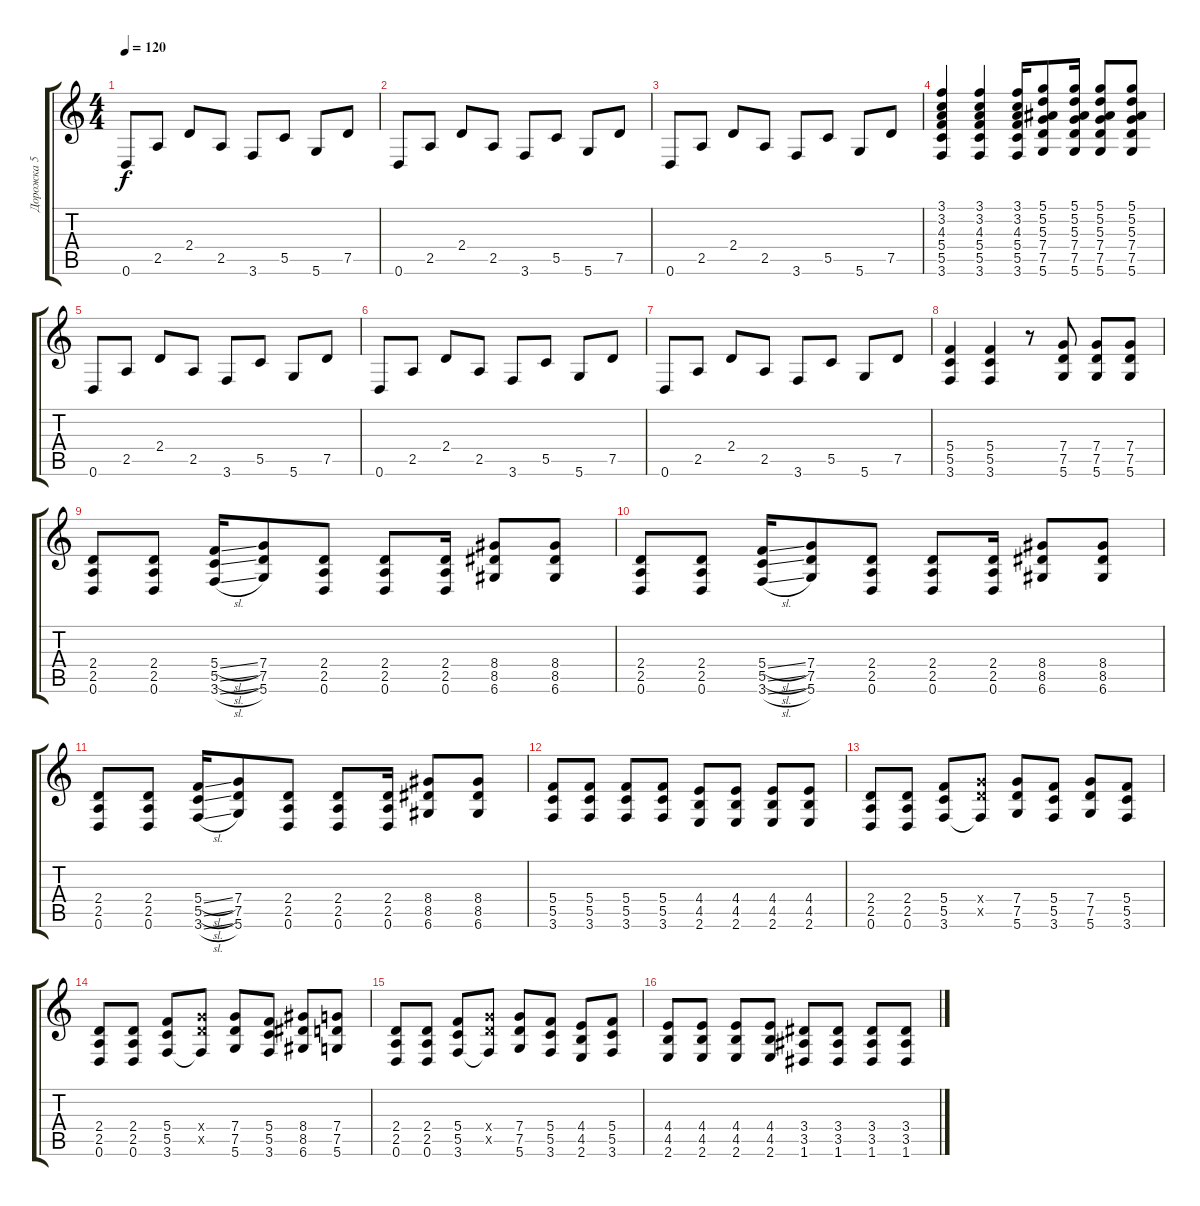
\track ("Дорожка 5" "Дорожка 5") {instrument distortionguitar}
\staff {score tabs}
\tuning (D4 A3 F3 C3 G2 D2) {hide}
\ts (4 4)
\tempo 120
\clef g2
\ks c
0.6.8{dy f instrument electricguitarclean} 2.5.8 2.4.8 2.5.8 3.6.8 5.5.8 5.6.8 7.5.8 |
0.6.8 2.5.8 2.4.8 2.5.8 3.6.8 5.5.8 5.6.8 7.5.8 |
0.6.8 2.5.8 2.4.8 2.5.8 3.6.8 5.5.8 5.6.8 7.5.8 |
(3.1 3.2 4.3 5.4 5.5 3.6).4 (3.1 3.2 4.3 5.4 5.5 3.6).4 (3.1 3.2 4.3 5.4 5.5 3.6).16 (5.1 5.2 5.3 7.4 7.5 5.6).8 (5.1 5.2 5.3 7.4 7.5 5.6).16 (5.1 5.2 5.3 7.4 7.5 5.6).8 (5.1 5.2 5.3 7.4 7.5 5.6).8 |
0.6.8{instrument electricguitarclean} 2.5.8 2.4.8 2.5.8 3.6.8 5.5.8 5.6.8 7.5.8 |
0.6.8 2.5.8 2.4.8 2.5.8 3.6.8 5.5.8 5.6.8 7.5.8 |
0.6.8 2.5.8 2.4.8 2.5.8 3.6.8 5.5.8 5.6.8 7.5.8 |
(5.4 5.5 3.6).4{instrument distortionguitar} (5.4 5.5 3.6).4 r.8 (7.4 7.5 5.6).8 (7.4 7.5 5.6).8 (7.4 7.5 5.6).8 |
(2.4 2.5 0.6).8 (2.4 2.5 0.6).8 (5.4{sl} 5.5{sl} 3.6{sl}).16 (7.4 7.5 5.6).8 (2.4 2.5 0.6).8 (2.4 2.5 0.6).8 (2.4 2.5 0.6).16 (8.4 8.5 6.6).8 (8.4 8.5 6.6).8 |
(2.4 2.5 0.6).8 (2.4 2.5 0.6).8 (5.4{sl} 5.5{sl} 3.6{sl}).16 (7.4 7.5 5.6).8 (2.4 2.5 0.6).8 (2.4 2.5 0.6).8 (2.4 2.5 0.6).16 (8.4 8.5 6.6).8 (8.4 8.5 6.6).8 |
(2.4 2.5 0.6).8 (2.4 2.5 0.6).8 (5.4{sl} 5.5{sl} 3.6{sl}).16 (7.4 7.5 5.6).8 (2.4 2.5 0.6).8 (2.4 2.5 0.6).8 (2.4 2.5 0.6).16 (8.4 8.5 6.6).8 (8.4 8.5 6.6).8 |
(5.4 5.5 3.6).8 (5.4 5.5 3.6).8 (5.4 5.5 3.6).8 (5.4 5.5 3.6).8 (4.4 4.5 2.6).8 (4.4 4.5 2.6).8 (4.4 4.5 2.6).8 (4.4 4.5 2.6).8 |
(2.4 2.5 0.6).8 (2.4 2.5 0.6).8 (5.4 5.5 3.6).8 (7.4{x} 7.5{x} 3.6{t}).8 (7.4 7.5 5.6).8 (5.4 5.5 3.6).8 (7.4 7.5 5.6).8 (5.4 5.5 3.6).8 |
(2.4 2.5 0.6).8 (2.4 2.5 0.6).8 (5.4 5.5 3.6).8 (7.4{x} 7.5{x} 3.6{t}).8 (7.4 7.5 5.6).8 (5.4 5.5 3.6).8 (8.4 8.5 6.6).8 (7.4 7.5 5.6).8 |
(2.4 2.5 0.6).8 (2.4 2.5 0.6).8 (5.4 5.5 3.6).8 (7.4{x} 7.5{x} 3.6{t}).8 (7.4 7.5 5.6).8 (5.4 5.5 3.6).8 (4.4 4.5 2.6).8 (5.4 5.5 3.6).8 |
(4.4 4.5 2.6).8 (4.4 4.5 2.6).8 (4.4 4.5 2.6).8 (4.4 4.5 2.6).8 (3.4 3.5 1.6).8 (3.4 3.5 1.6).8 (3.4 3.5 1.6).8 (3.4 3.5 1.6).8
